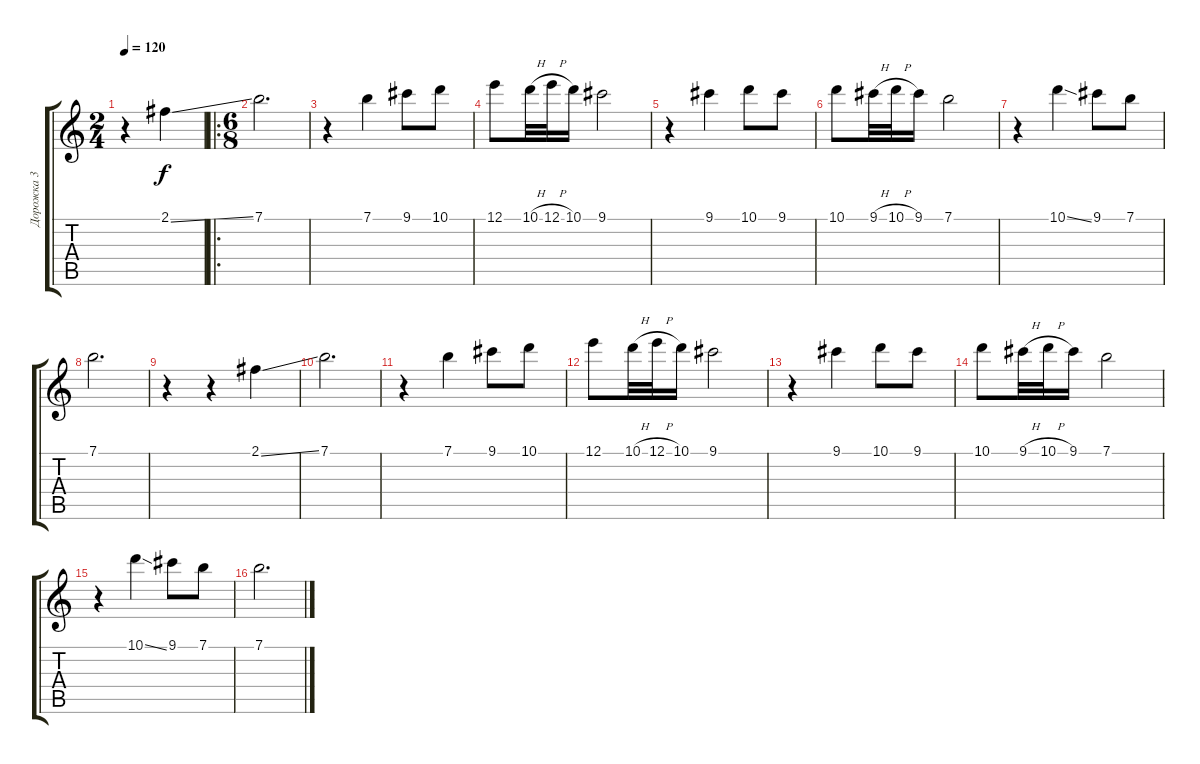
\track ("Дорожка 3" "Дорожка 3") {instrument acousticguitarnylon}
\staff {score tabs}
\tuning (E4 B3 G3 D3 A2 E2) {hide}
\ts (2 4)
\tempo 120
\clef g2
\ks c
r.4{dy f instrument acousticguitarnylon} 2.1{ss}.4 |
\ro
\ts (6 8)
7.1.2{d} |
r.4 7.1.4 9.1.8 10.1.8 |
12.1.8 10.1{h}.32 12.1{h}.32 10.1.16 9.1.2 |
r.4 9.1.4 10.1.8 9.1.8 |
10.1.8 9.1{h}.32 10.1{h}.32 9.1.16 7.1.2 |
r.4 10.1{ss}.4 9.1.8 7.1.8 |
7.1.2{d} |
r.4 r.4 2.1{ss}.4 |
7.1.2{d} |
r.4 7.1.4 9.1.8 10.1.8 |
12.1.8 10.1{h}.32 12.1{h}.32 10.1.16 9.1.2 |
r.4 9.1.4 10.1.8 9.1.8 |
10.1.8 9.1{h}.32 10.1{h}.32 9.1.16 7.1.2 |
r.4 10.1{ss}.4 9.1.8 7.1.8 |
7.1.2{d}
